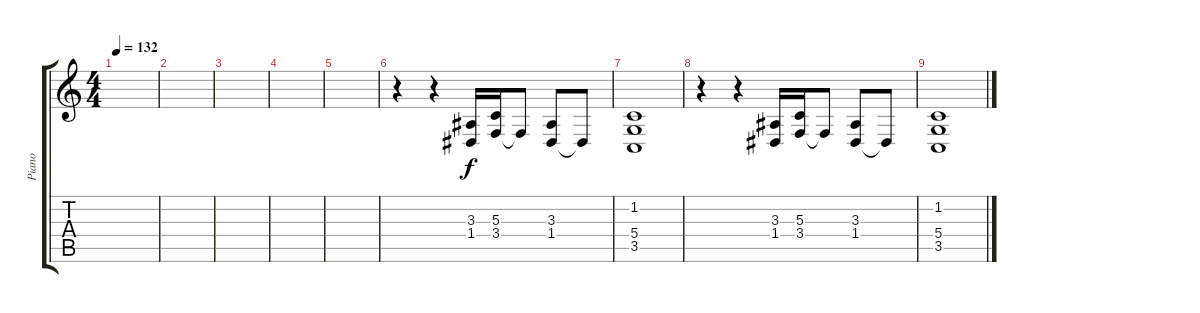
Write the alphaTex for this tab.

\track ("Piano" "Piano") {instrument electricgrandpiano}
\staff {score tabs}
\tuning (E4 B3 G3 D3 A2 E2) {hide}
\ts (4 4)
\tempo 132
\clef g2
\ks c
|
|
|
|
|
r.4 r.4 (3.3 1.4).16 (5.3 3.4).16 3.4{t}.8 (3.3 1.4).8 1.4{t}.8 |
(1.2 5.4 3.5).1 |
r.4 r.4 (3.3 1.4).16 (5.3 3.4).16 3.4{t}.8 (3.3 1.4).8 1.4{t}.8 |
(1.2 5.4 3.5).1
